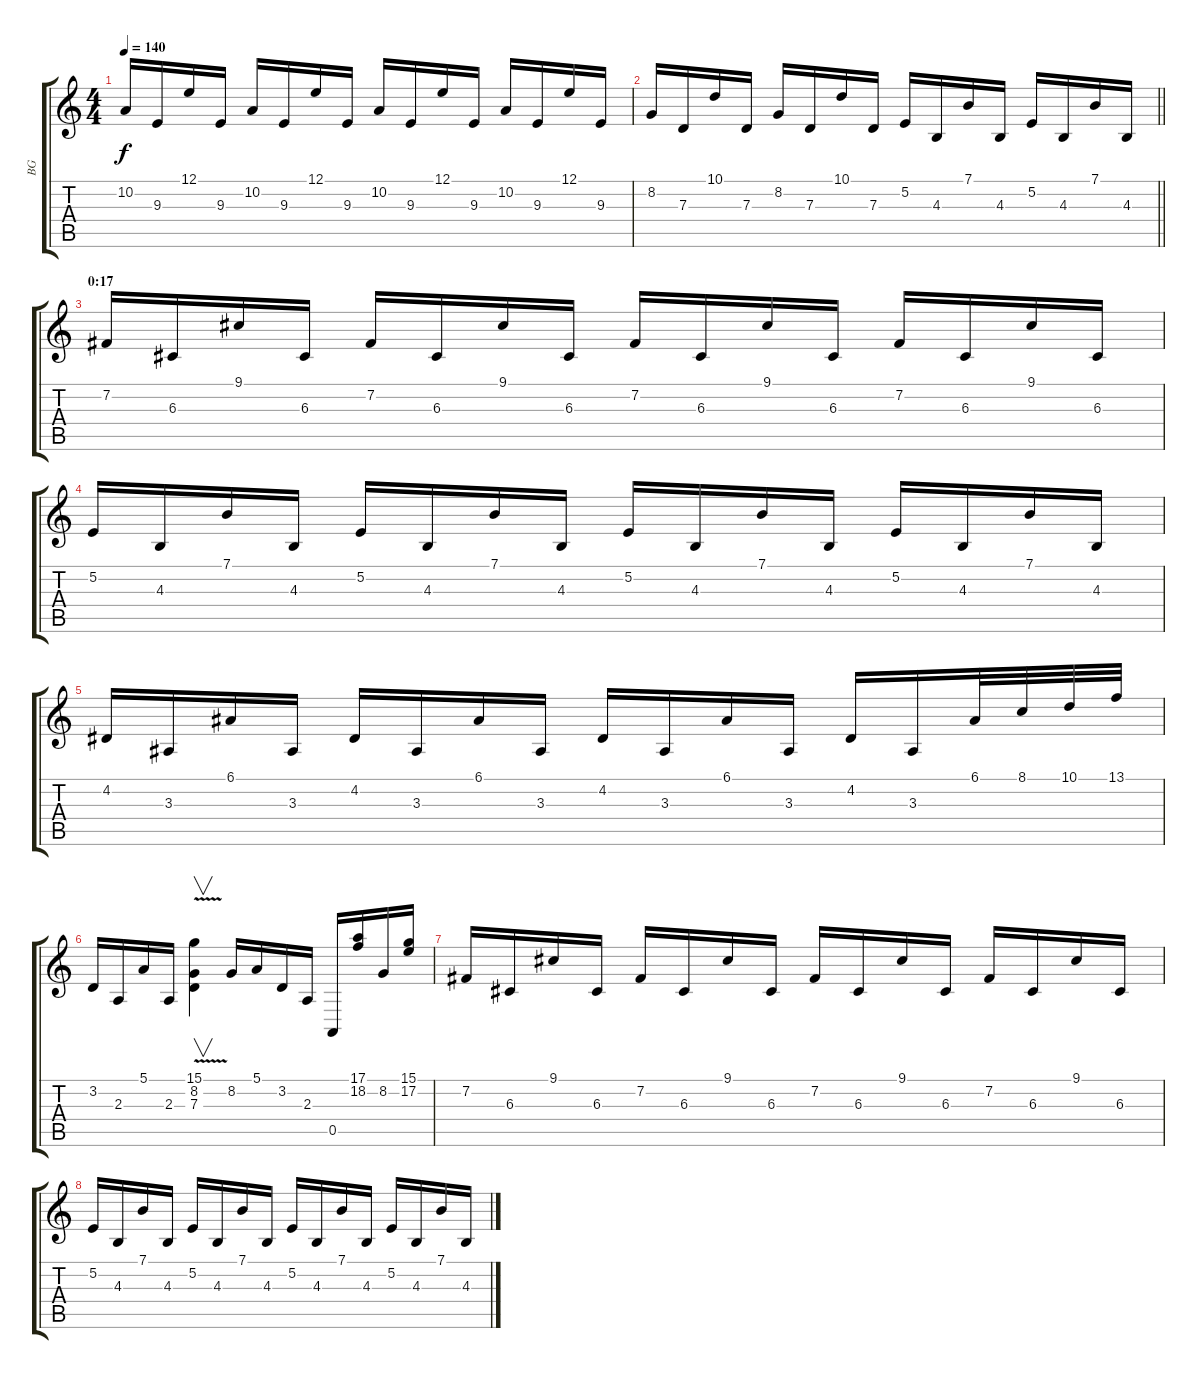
\track ("BG" "BG") {instrument lead1square}
\staff {score tabs}
\tuning (E4 B3 G3 D3 A2 E2) {hide}
\ts (4 4)
\tempo 140
\clef g2
\ks c
10.2.16{dy f} 9.3.16 12.1.16 9.3.16 10.2.16 9.3.16 12.1.16 9.3.16 10.2.16 9.3.16 12.1.16 9.3.16 10.2.16 9.3.16 12.1.16 9.3.16 |
\barLineRight lightlight
8.2.16 7.3.16 10.1.16 7.3.16 8.2.16 7.3.16 10.1.16 7.3.16 5.2.16 4.3.16 7.1.16 4.3.16 5.2.16 4.3.16 7.1.16 4.3.16 |
\section ("" "0:17")
7.2.16 6.3.16 9.1.16 6.3.16 7.2.16 6.3.16 9.1.16 6.3.16 7.2.16 6.3.16 9.1.16 6.3.16 7.2.16 6.3.16 9.1.16 6.3.16 |
5.2.16 4.3.16 7.1.16 4.3.16 5.2.16 4.3.16 7.1.16 4.3.16 5.2.16 4.3.16 7.1.16 4.3.16 5.2.16 4.3.16 7.1.16 4.3.16 |
4.2.16 3.3.16 6.1.16 3.3.16 4.2.16 3.3.16 6.1.16 3.3.16 4.2.16 3.3.16 6.1.16 3.3.16 4.2.16 3.3.16 6.1.32 8.1.32 10.1.32 13.1.32 |
3.2.16 2.3.16 5.1.16 2.3.16 (15.1{v} 8.2{v} 7.3{v}).4{v} 8.2.16 5.1.16 3.2.16 2.3.16 0.5.16 (17.1 18.2).16 8.2.16 (15.1 17.2).16 |
7.2.16 6.3.16 9.1.16 6.3.16 7.2.16 6.3.16 9.1.16 6.3.16 7.2.16 6.3.16 9.1.16 6.3.16 7.2.16 6.3.16 9.1.16 6.3.16 |
5.2.16 4.3.16 7.1.16 4.3.16 5.2.16 4.3.16 7.1.16 4.3.16 5.2.16 4.3.16 7.1.16 4.3.16 5.2.16 4.3.16 7.1.16 4.3.16
